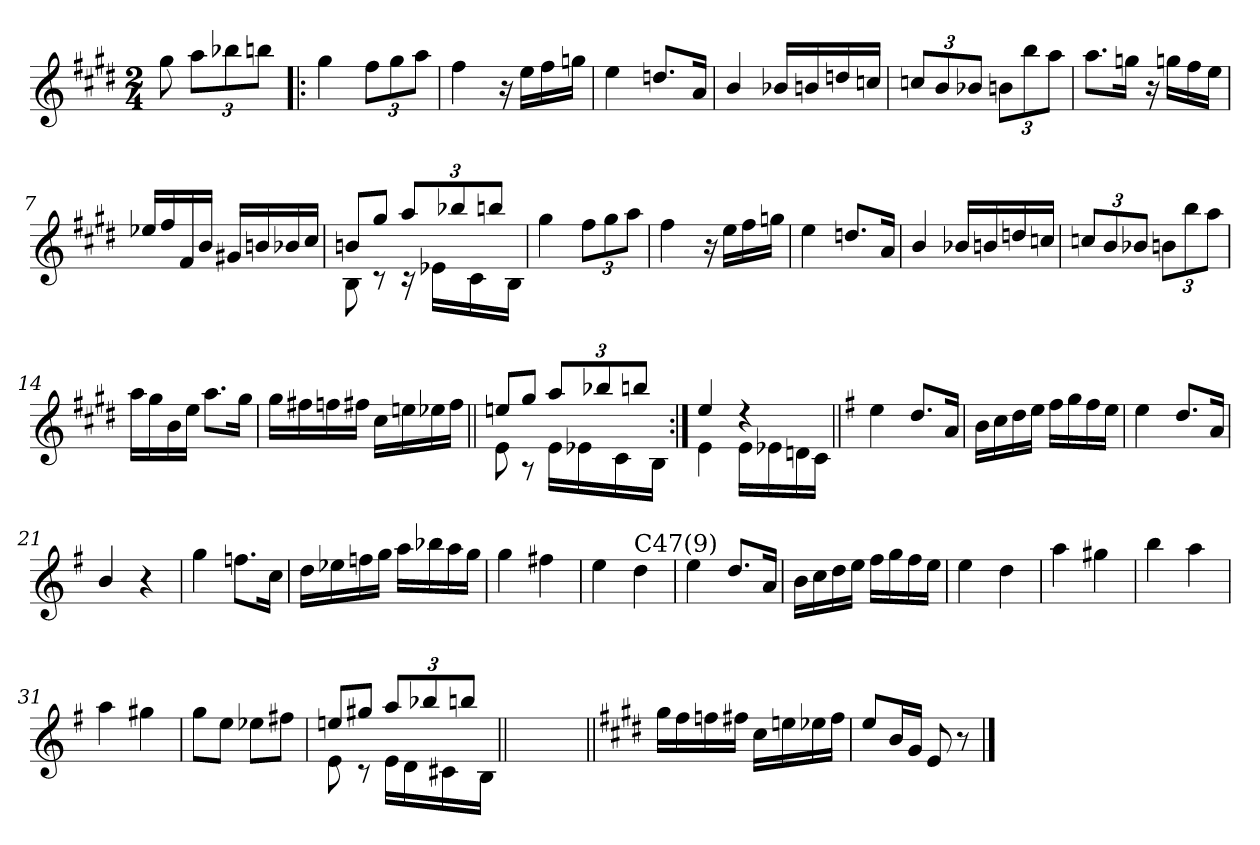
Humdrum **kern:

**kern
*part1
*staff1
*clefG2
*k[f#c#g#d#]
*E:
*M2/4
*MM82
=
8gg#\
*Xbrackettup
12aa\L
12bb-X\
12bbn\J
=1!|:
4gg#\
12ff#\L
12gg#\
12aa\J
=2
4ff#\
16r
16ee\LL
16ff#\
16ggn\JJ
=3
4ee\
8.ddn/L
16a/Jk
=4
4b/
16b-X/LL
16bn/
16ddn/
16ccn/JJ
!!LO:LB:g=z
=5
12ccn/L
12b/
12b-X/J
12bn\L
12bb\
12aa\J
=6
8.aa\L
16ggn\Jk
16r
16ggn\LL
16ff#\
16ee\JJ
=7
16ee-X/LL
16ff#/
16f#/
16b/JJ
16g#X/LL
16bn/
16b-X/
16cc#/JJ
=8
*^
8bn/L	8B!\
8gg#/J	8rB
12aa/L	16rB
.	16e-X!\LL
12bb-X/	.
.	16c#!\
12bbn/J	.
.	16B!\JJ
*v	*v
!!LO:LB:g=z
=9
4gg#\
12ff#\L
12gg#\
12aa\J
=10
4ff#\
16r
16ee\LL
16ff#\
16ggn\JJ
=11
4ee\
8.ddn/L
16a/Jk
=12
4b/
16b-X/LL
16bn/
16ddn/
16ccn/JJ
!!LO:LB:g=z
=13
12ccn/L
12b/
12b-X/J
12bn\L
12bb\
12aa\J
=14
16aa\LL
16gg#\
16b\
16ee\JJ
8.aa\L
16gg#\Jk
=15
16gg#\LL
16ff#X\
16ffn\
16ff#X\JJ
16cc#\LL
16een\
16ee-X\
16ff#\JJ
=16||
*^
8een/L	8e!\
8gg#/J	8rA
12aa/L	16e!\LL
.	16e-X!\
12bb-X/	.
.	16c#!\
12bbn/J	.
.	16B!\JJ
!!LO:LB:g=z	!!
=17:|!	=17:|!
4ee/	4e!\
4rdd	16e!\LL
.	16e-X!\
.	16dn!\
.	16c#!\JJ
*v	*v
=18||
*k[f#]
*G:
4ee\
8.dd/L
16a/Jk
=19
16b\LL
16cc\
16dd\
16ee\JJ
16ff#\LL
16gg\
16ff#\
16ee\JJ
=20
4ee\
8.dd/L
16a/Jk
!!LO:LB:g=z
=21
4b/
4r
=22
4gg\
8.ffn\L
16cc\Jk
=23
16dd\LL
16ee-X\
16ffn\
16gg\JJ
16aa\LL
16bb-X\
16aa\
16gg\JJ
=24
4gg\
4ff#X\
!!LO:LB:g=z
=25
4ee\
!LO:TX:a:t=C47(9)
4dd\
=26
4ee\
8.dd/L
16a/Jk
=27
16b\LL
16cc\
16dd\
16ee\JJ
16ff#\LL
16gg\
16ff#\
16ee\JJ
=28
4ee\
4dd\
!!LO:LB:g=z
=29
4aa\
4gg#X\
=30
4bb\
4aa\
=31
4aa\
4gg#X\
=32
8gg\L
8ee\J
8ee-X\L
8ff#X\J
!!LO:LB:g=z
=33
*^
8een/L	8e!\
8gg#X/J	8rB
12aa/L	16e!\LL
.	16d!\
12bb-X/	.
.	16c#X!\
12bbn/J	.
.	16B!\JJ
*v	*v
=34||
2ryy
=35||
*k[f#c#g#d#]
*E:
16gg#\LL
16ff#\
16ffn\
16ff#X\JJ
16cc#\LL
16een\
16ee-X\
16ff#\JJ
=36
8ee/L
16b/L
16g#/JJ
8e/
8r
==
*-
